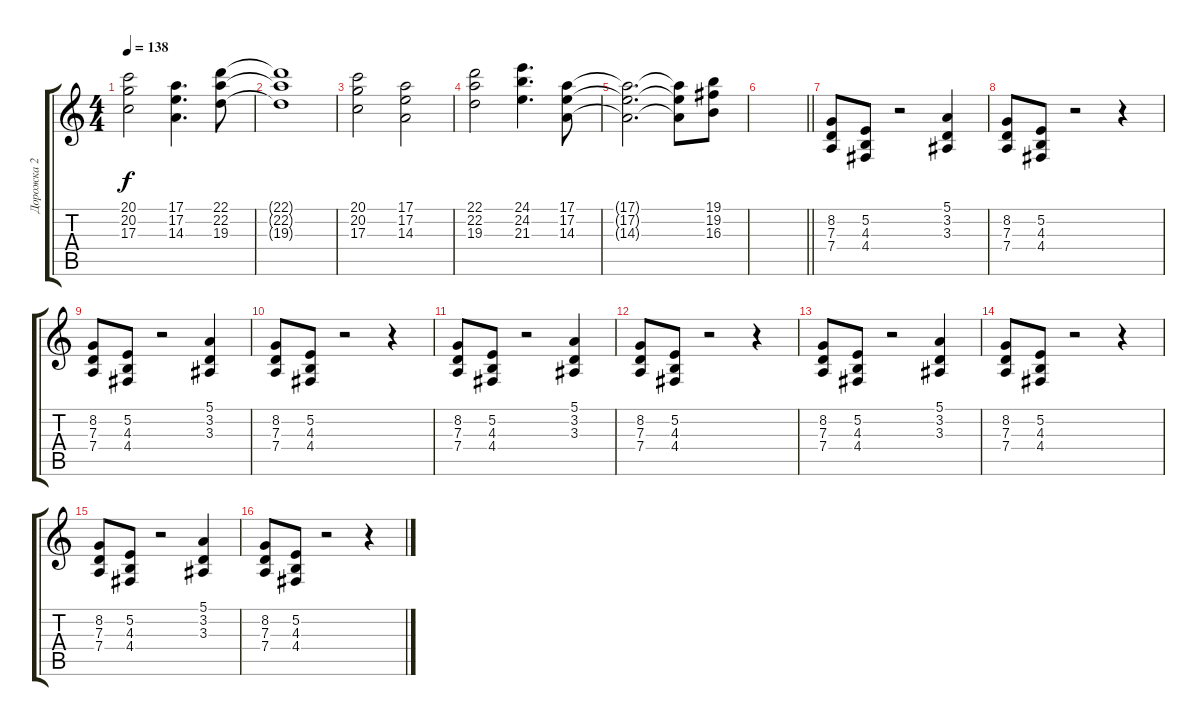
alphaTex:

\track ("Дорожка 2" "Дорожка 2") {instrument lead6voice}
\staff {score tabs}
\tuning (E4 B3 G3 D3 A2 E2) {hide}
\ts (4 4)
\tempo 138
\clef g2
\ks c
(20.1 20.2 17.3).2{dy f} (17.1 17.2 14.3).4{d} (22.1 22.2 19.3).8 |
(22.1{t} 22.2{t} 19.3{t}).1 |
(20.1 20.2 17.3).2 (17.1 17.2 14.3).2 |
(22.1 22.2 19.3).2 (24.1 24.2 21.3).4{d} (17.1 17.2 14.3).8 |
(17.1{t} 17.2{t} 14.3{t}).2{d} (17.1{t} 17.2{t} 14.3{t}).8 (19.1 19.2 16.3).8 |
\barLineRight lightlight
|
(8.2 7.3 7.4).8 (5.2 4.3 4.4).8 r.2 (5.1 3.2 3.3).4 |
(8.2 7.3 7.4).8 (5.2 4.3 4.4).8 r.2 r.4 |
(8.2 7.3 7.4).8 (5.2 4.3 4.4).8 r.2 (5.1 3.2 3.3).4 |
(8.2 7.3 7.4).8 (5.2 4.3 4.4).8 r.2 r.4 |
(8.2 7.3 7.4).8 (5.2 4.3 4.4).8 r.2 (5.1 3.2 3.3).4 |
(8.2 7.3 7.4).8 (5.2 4.3 4.4).8 r.2 r.4 |
(8.2 7.3 7.4).8 (5.2 4.3 4.4).8 r.2 (5.1 3.2 3.3).4 |
(8.2 7.3 7.4).8 (5.2 4.3 4.4).8 r.2 r.4 |
(8.2 7.3 7.4).8 (5.2 4.3 4.4).8 r.2 (5.1 3.2 3.3).4 |
(8.2 7.3 7.4).8 (5.2 4.3 4.4).8 r.2 r.4
